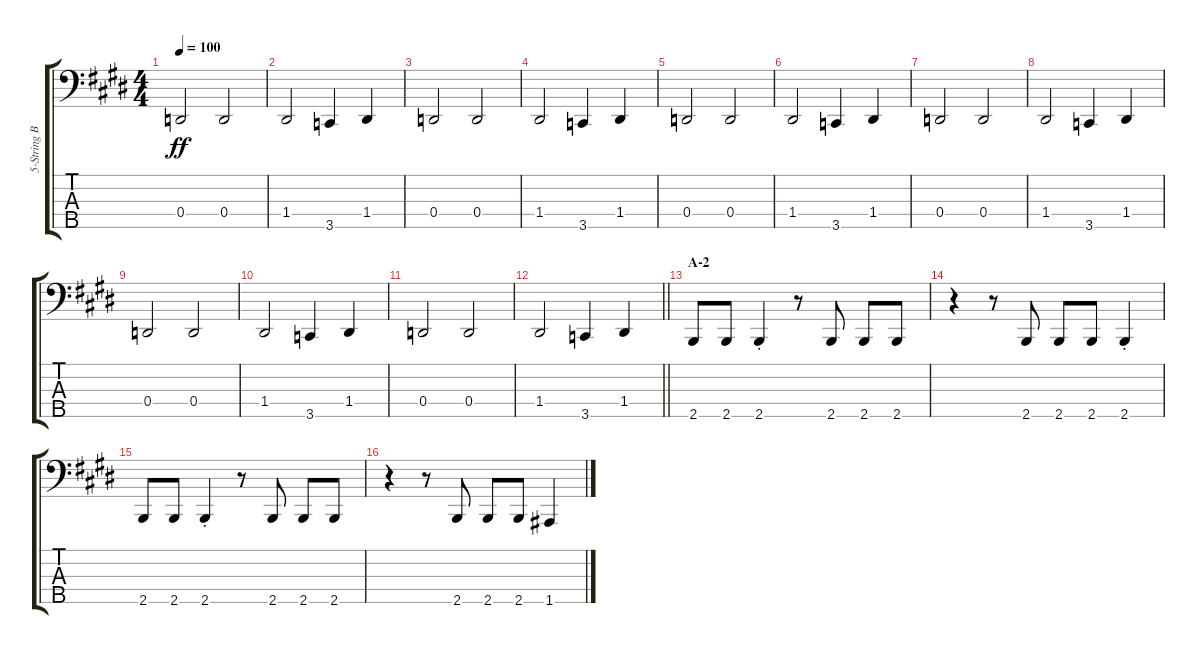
\track ("5-String Bass" "5-String B") {instrument electricbassfinger}
\staff {score tabs}
\tuning (F2 C2 G1 D1 A0) {hide}
\ts (4 4)
\tempo 100
\clef f4
\ks e
0.4.2{dy ff} 0.4.2 |
1.4.2 3.5.4 1.4.4 |
0.4.2 0.4.2 |
1.4.2 3.5.4 1.4.4 |
0.4.2 0.4.2 |
1.4.2 3.5.4 1.4.4 |
0.4.2 0.4.2 |
1.4.2 3.5.4 1.4.4 |
0.4.2 0.4.2 |
1.4.2 3.5.4 1.4.4 |
0.4.2 0.4.2 |
\barLineRight lightlight
1.4.2 3.5.4 1.4.4 |
\section ("" "A-2")
2.5.8 2.5.8 2.5{st}.4 r.8 2.5.8 2.5.8 2.5.8 |
r.4 r.8 2.5.8 2.5.8 2.5.8 2.5{st}.4 |
2.5.8 2.5.8 2.5{st}.4 r.8 2.5.8 2.5.8 2.5.8 |
r.4 r.8 2.5.8 2.5.8 2.5.8 1.5.4
